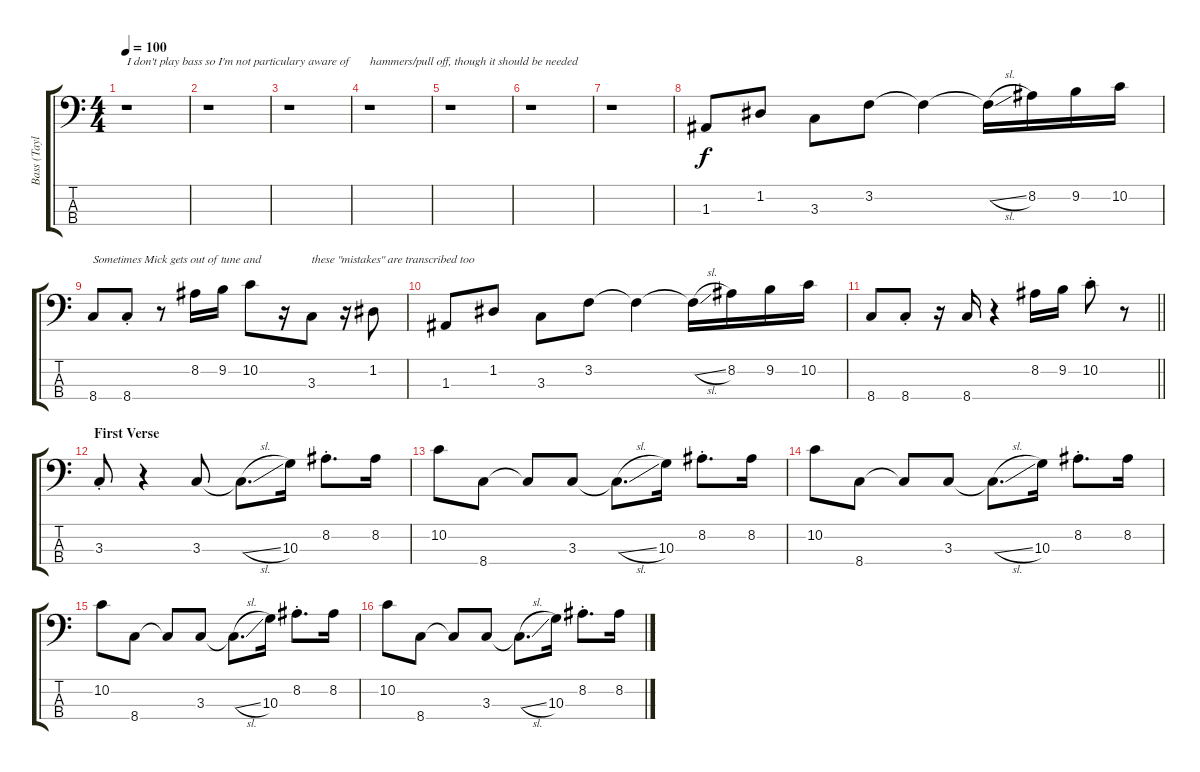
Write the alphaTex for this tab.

\track ("Bass (Taylor)" "Bass (Tayl") {instrument electricbassfinger}
\staff {score tabs}
\tuning (G2 D2 A1 E1) {hide}
\ts (4 4)
\tempo 100
\clef f4
\ks c
r.1{txt "I don't play bass so I'm not particulary aware of" dy f instrument electricbassfinger} |
r.1 |
r.1 |
r.1{txt "hammers/pull off, though it should be needed"} |
r.1 |
r.1 |
r.1 |
1.3.8 1.2.8 3.3.8 3.2.8 3.2{t}.4 3.2{sl t}.16 8.2.16 9.2.16 10.2.16 |
8.4.8{txt "Sometimes Mick gets out of tune and"} 8.4{st}.8 r.8 8.2.16 9.2.16 10.2.8 r.16 3.3.8{txt "these \"mistakes\" are transcribed too"} r.16 1.2.8 |
1.3.8 1.2.8 3.3.8 3.2.8 3.2{t}.4 3.2{sl t}.16 8.2.16 9.2.16 10.2.16 |
\barLineRight lightlight
8.4.8 8.4{st}.8 r.16 8.4.16 r.4 8.2.16 9.2.16 10.2{st}.8 r.8 |
\section ("" "First Verse")
3.3{st}.8 r.4 3.3.8 3.3{sl t}.8{d} 10.3.16 8.2{st}.8{d} 8.2.16 |
10.2.8 8.4.8 8.4{t}.8 3.3.8 3.3{sl t}.8{d} 10.3.16 8.2{st}.8{d} 8.2.16 |
10.2.8 8.4.8 8.4{t}.8 3.3.8 3.3{sl t}.8{d} 10.3.16 8.2{st}.8{d} 8.2.16 |
10.2.8 8.4.8 8.4{t}.8 3.3.8 3.3{sl t}.8{d} 10.3.16 8.2{st}.8{d} 8.2.16 |
10.2.8 8.4.8 8.4{t}.8 3.3.8 3.3{sl t}.8{d} 10.3.16 8.2{st}.8{d} 8.2.16
